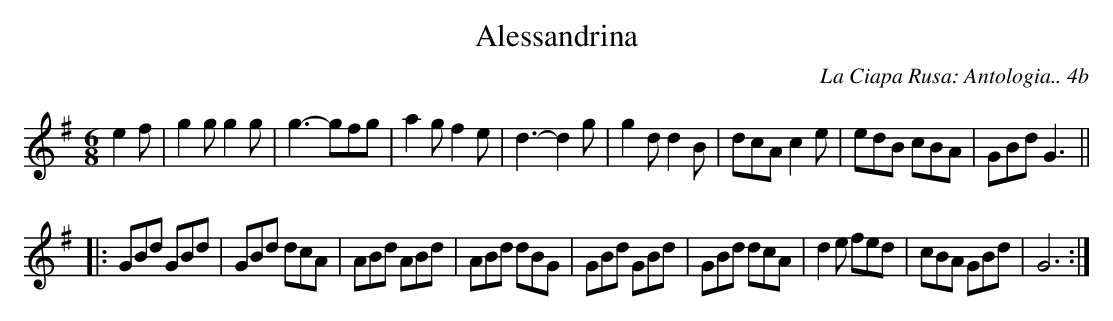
X:1
T:Alessandrina
C:La Ciapa Rusa: Antologia.. 4b
M:6/8
L:1/8
K:G
e2f|g2g g2g|g3-gfg|a2g f2e|d3-d2g|\
g2d d2B|dcA c2e|edB cBA|GBd G3||
|:GBd GBd|GBd dcA|ABd ABd|ABd dBG|\
GBd GBd|GBd dcA|d2e fed|cBA GBd|G6:|
